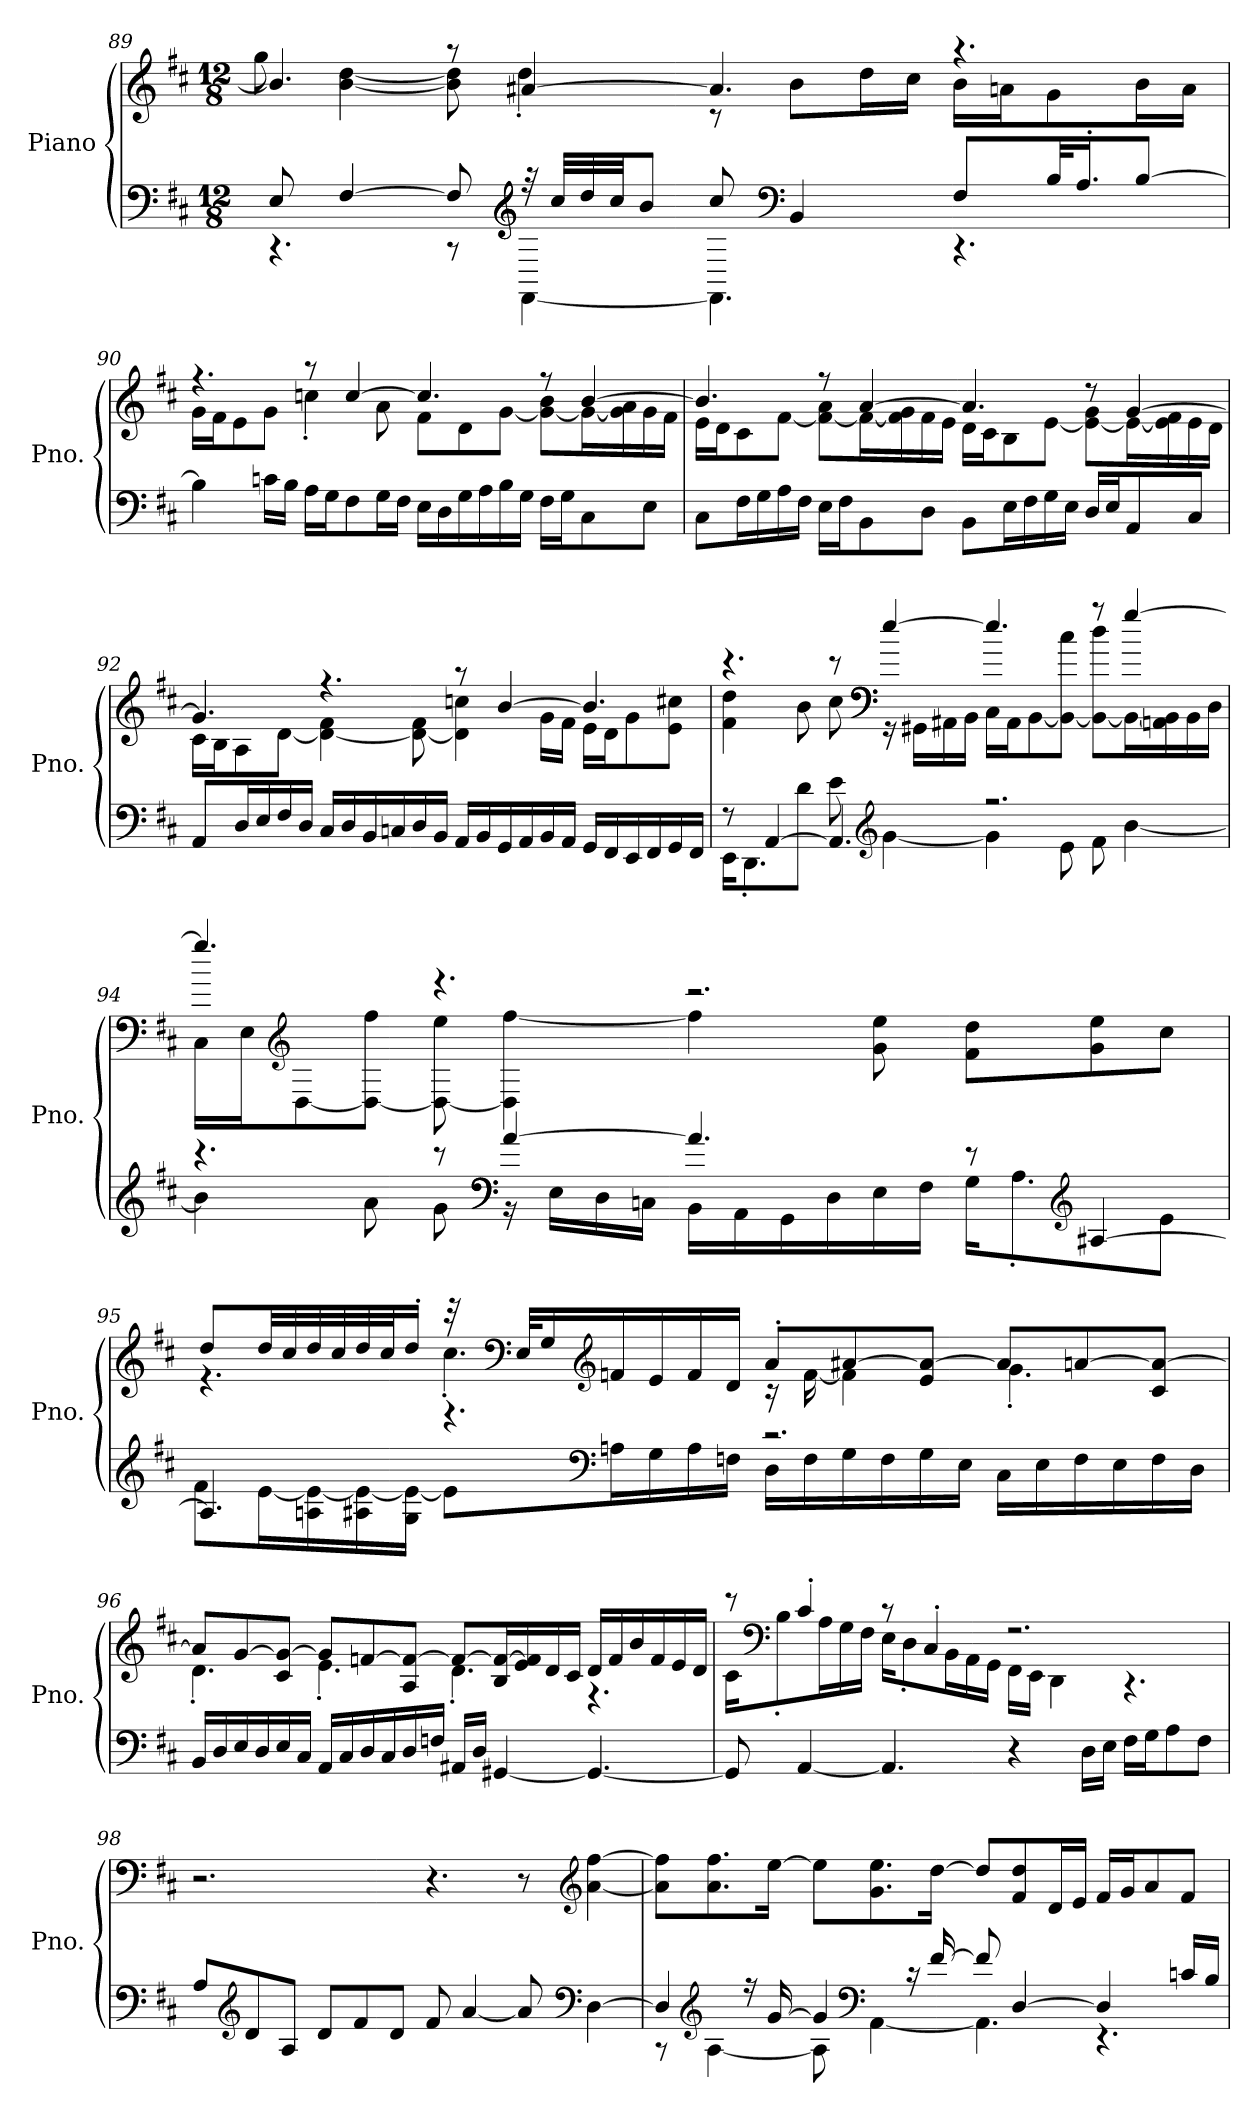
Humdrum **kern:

**kern	**kern
*part1	*part1
*staff2	*staff1
*I"Piano	*
*I'Pno.	*
!!LO:LB:g=z
*clefF4	*clefG2
*k[f#c#]	*k[f#c#]
*M12/8	*M12/8
=89	=89
*^	*^
8E/	4.r	4.b/]	8gg\
[4F#/	.	.	[4b\ [4dd\
8F#/]	8r	8r	8b\] 8dd\]
*clefG2	*	*	*
32r	[4FF#\	[4a#X/	4dd'\
32cc#/LLL	.	.	.
32dd/	.	.	.
32cc#/JJ	.	.	.
8b/J	.	.	.
8cc#/	4.FF#\]	4.a#/]	8r
*clefF4	*	*	*
4BB/	.	.	8b\L
.	.	.	16dd\L
.	.	.	16cc#\JJ
8F#/L	4.r	4.r	16b\LL
.	.	.	16an\J
32B/KL	.	.	8g\
16.A'/J	.	.	.
[8B/J	.	.	16b\L
.	.	.	16a\JJ
*v	*v	*	*
!!LO:LB:g=z	!!
=90	=90	=90
4B\]	4.r	16g\LL
.	.	16f#\J
.	.	8e\
16cn\LL	.	8g\J
16B\JJ	.	.
16A\LL	8r	4ccn'\
16G\J	.	.
8F#\	[4cc/	.
16G\L	.	8a\
16F#\JJ	.	.
16E\LL	4.cc/]	8f#\L
16D\	.	.
16G\	.	8d\
16A\	.	.
16B\	.	[8g\J
16G\JJ	.	.
16F#\LL	8r	8g\_ 8b\L
16G\J	.	.
8C#\	[4b/	16g\L_
.	.	16g\] 16a\
8E\J	.	16g\
.	.	16f#\JJ
!!LO:LB:g=z	!!
=91	=91	=91
8C#\L	4.b/]	16e\LL
.	.	16d\J
16F#\L	.	8c#\
16G\	.	.
16A\	.	[8f#\J
16F#\JJ	.	.
16E\LL	8r	8f#\_ 8a\L
16F#\J	.	.
8BB\	[4a/	16f#\L_
.	.	16f#\] 16g\
8D\J	.	16f#\
.	.	16e\JJ
8BB\L	4.a/]	16d\LL
.	.	16c#\J
16E\L	.	8B\
16F#\	.	.
16G\	.	[8e\J
16E\JJ	.	.
16D/LL	8r	8e\_ 8g\L
16E/J	.	.
8AA/	[4g/	16e\L_
.	.	16e\] 16f#\
8C#/J	.	16e\
.	.	16d\JJ
!!LO:LB:g=z	!!
=92	=92	=92
8AA/L	4.g/]	16c#\LL
.	.	16B\J
16D/L	.	8A\
16E/	.	.
16F#/	.	[8d\J
16D/JJ	.	.
16C#/LL	4.r	4d\_ 4f#\
16D/	.	.
16BB/	.	.
16Cn/	.	.
16D/	.	8d\_ 8f#\
16BB/JJ	.	.
16AA/LL	8r	4d\] 4ccn\
16BB/	.	.
16GG/	[4b/	.
16AA/	.	.
16BB/	.	16g\LL
16AA/JJ	.	16f#\JJ
16GG/LL	4.b/]	16e\LL
16FF#/	.	16d\J
16EE/	.	8g\
16FF#/	.	.
16GG/	.	8e\ 8cc#X\J
16FF#/JJ	.	.
!!LO:PB:g=z	!!
=93	=93	=93
*^	*	*
8r	16EE\KL	4.r	4f#\ 4dd\
.	8.DD'\	.	.
[4AA/	.	.	.
.	8d\J	.	8b\
4.AA/]	8e\	8r	8cc#\
*clefG2	*	*clefF4	*
.	[4g\	[4ee/	16r
.	.	.	16GG#X\LL
.	.	.	16AA#X\
.	.	.	16BB\JJ
2.r	4g\]	4.ee/]	16C#\LL
.	.	.	16AA#\J
.	.	.	[8BB\
.	8e\	.	8BB\_ 8cc#\J
.	8f#\	8r	8BB\_ 8dd\L
.	[4b\	[4gg/	16BB\L_
.	.	.	16AAn\ 16BB\]
.	.	.	16BB\
.	.	.	16D\JJ
!!LO:LB:g=z	!!
=94	=94	=94	=94
4.r	4b\]	4.gg/]	16C#\LL
.	.	.	16E\J
*	*	*clefG2	*
.	.	.	[8D\
.	8a\	.	8D\_ 8ff#\J
8r	8g\	4.r	8D\_ 8ee\
*clefF4	*	*	*
[4a/	16r	.	4D\] [4ff#\
.	16E\LL	.	.
.	16D\	.	.
.	16Cn\JJ	.	.
4.a/]	16BB\LL	2.r	4ff#\]
.	16AA\	.	.
.	16GG\	.	.
.	16D\	.	.
.	16E\	.	8g\ 8ee\
.	16F#\JJ	.	.
8r	16G\KL	.	8f#\ 8dd\L
.	8.A'\	.	.
*clefG2	*	*	*
[4A#X/	.	.	8g\ 8ee\
.	8e\J	.	8cc#\J
!!LO:LB:g=z	!!
=95	=95	=95	=95
4.A#/]	8f#\L	8dd/L	4.r
.	[16e\L	32dd/LL	.
.	.	32cc#/	.
.	16An\ 16e\_	32dd/	.
.	.	32cc#/	.
.	16A#X\ 16e\_	32dd/	.
.	.	32cc#/J	.
.	16G\ 16e\_JJ	16dd'/JJ	.
4.r	8e\L]	32r	4.cc#'\
*	*	*clefF4	*
.	.	32E/KLL	.
.	.	16G/	.
*clefF4	*	*clefG2	*
.	16An\L	16fn/	.
.	16G\	16e/	.
.	16A\	16f/	.
.	16Fn\JJ	16d/JJ	.
2.r	16D\LL	8a'/L	16r
.	16F\	.	[16f\
.	16G\	[8a#X/	4f\]
.	16F\	.	.
.	16G\	8e/ 8a#/_J	.
.	16E\JJ	.	.
.	16C#\LL	8a#/L]	4.g'\
.	16E\	.	.
.	16F\	[8an/	.
.	16E\	.	.
.	16F\	8c#/ 8a/_J	.
.	16D\JJ	.	.
*v	*v	*	*
!!LO:LB:g=z	!!
=96	=96	=96
16BB/LL	8a/L]	4.d'\
16D/	.	.
16E/	[8g/	.
16D/	.	.
16E/	8c#/ 8g/_J	.
16C#/JJ	.	.
16AA/LL	8g/L]	4.e'\
16C#/	.	.
16D/	[8fn/	.
16C#/	.	.
16D/	8A/ 8f/_J	.
16Fn/JJ	.	.
16AA#X/LL	8f/L_	4.d'\
16D/JJ	.	.
[4GG#X/	16B/ 16f/_L	.
.	16e/ 16f/]	.
.	16d/	.
.	16c#/JJ	.
4.GG#/_	16d/LL	4.r
.	16f/	.
.	16b/	.
.	16f/	.
.	16e/	.
.	16d/JJ	.
!!LO:LB:g=z	!!
=97	=97	=97
8GG#/]	8r	16c#\KL
*	*clefF4	*
.	.	8B'\
[4AA/	4c#'/	.
.	.	16A\L
.	.	16G\
.	.	16F#\JJ
4.AA/]	8r	16E\KL
.	.	8D'\
.	4C#'/	.
.	.	16BB\L
.	.	16AA\
.	.	16GG\JJ
4r	2.r	16FF#\LL
.	.	16EE\JJ
.	.	4DD\
16D\LL	.	.
16E\JJ	.	.
16F#\LL	.	4.r
16G\J	.	.
8A\	.	.
8F#\J	.	.
*	*v	*v
=98	=98
8A/L	2.r
*clefG2	*
8d/	.
8A/J	.
8d/L	.
8f#/	.
8d/J	.
8f#/	4.r
[4a/	.
8a/]	8r
*clefF4	*clefG2
[4D\	[4a\ [4ff#\
!!LO:LB:g=z
=99	=99
*^	*
4D/]	8r	8a\] 8ff#\]L
*clefG2	*	*
.	[4A\	8.a\ 8.ff#\
16r	.	.
[16g/	.	[16ee\Jk
4g/]	8A\]	8ee\L]
*clefF4	*	*
.	[4AA\	8.g\ 8.ee\
16r	.	.
[16f#/	.	[16dd\Jk
8f#/]	4.AA\]	8dd/L]
[4D/	.	8f#/ 8dd/
.	.	16d/L
.	.	16e/JJ
4D/]	4.r	16f#/LL
.	.	16g/J
.	.	8a/
16cn/LL	.	8f#/J
16B/JJ	.	.
*v	*v	*
=	=
*-	*-
